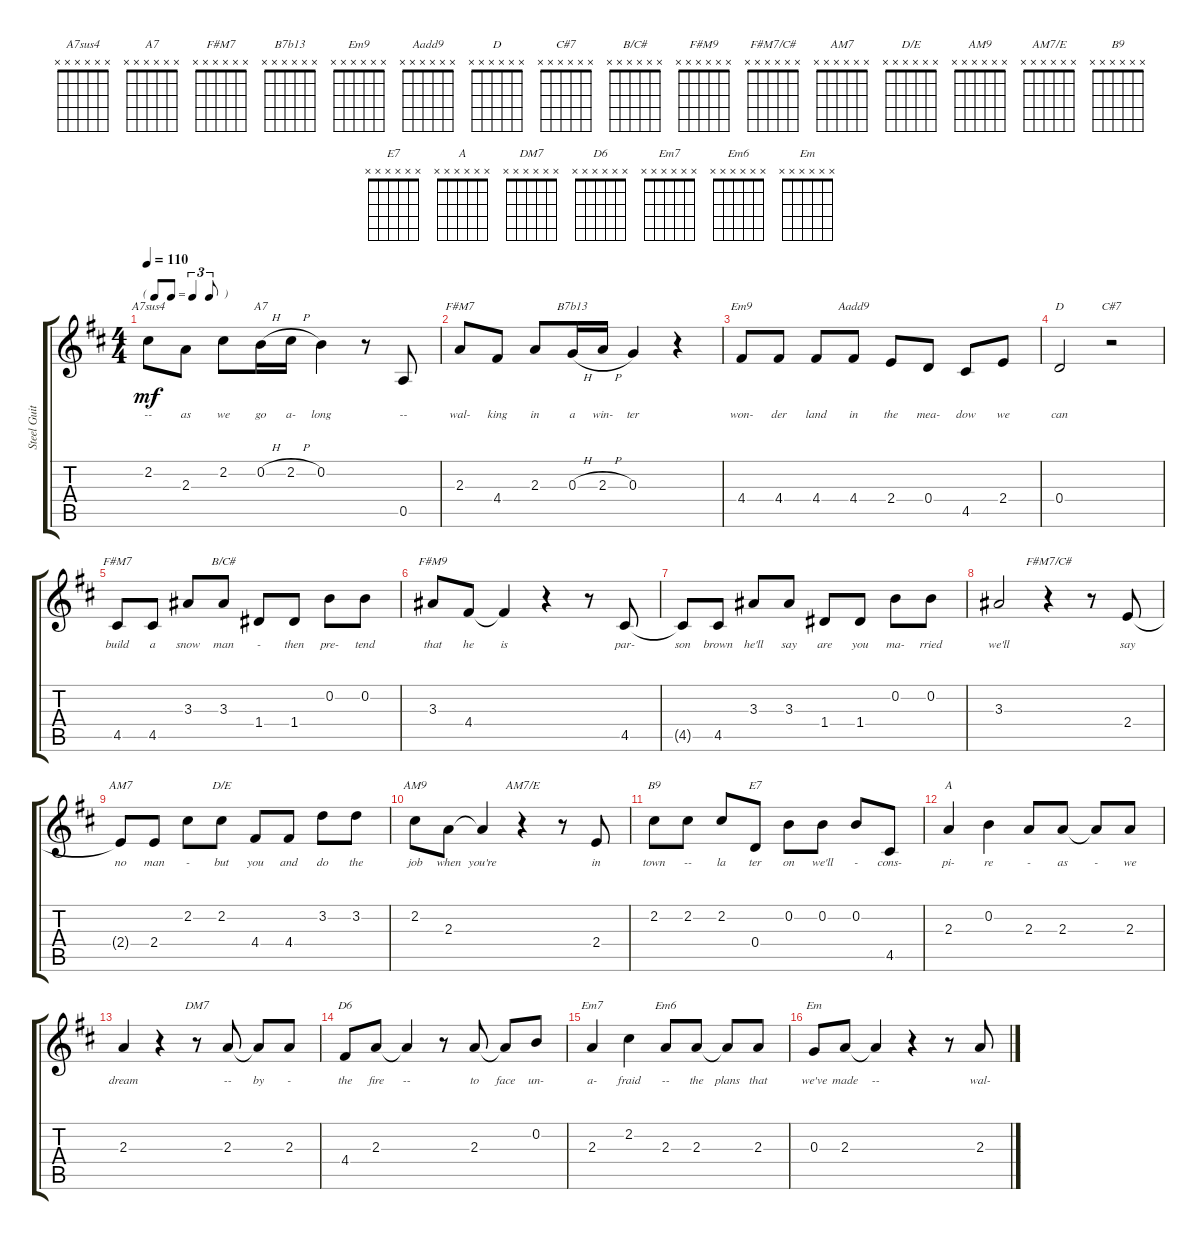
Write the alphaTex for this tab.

\track ("Steel Guitar" "Steel Guit") {instrument acousticguitarsteel}
\staff {score tabs}
\tuning (E4 B3 G3 D3 A2 E2) {hide}
\chord ("A7sus4" x x x x x x)
\chord ("A7" x x x x x x)
\chord ("F#m7" x x x x x x)
\chord ("B7b13" x x x x x x)
\chord ("Em9" x x x x x x)
\chord ("Aadd9" x x x x x x)
\chord ("D" x x x x x x)
\chord ("C#7" x x x x x x)
\chord ("F#M7" x x x x x x)
\chord ("B/C#" x x x x x x)
\chord ("F#M9" x x x x x x)
\chord ("F#M7/C#" x x x x x x)
\chord ("AM7" x x x x x x)
\chord ("D/E" x x x x x x)
\chord ("AM9" x x x x x x)
\chord ("AM7/E" x x x x x x)
\chord ("B9" x x x x x x)
\chord ("E7" x x x x x x)
\chord ("A" x x x x x x)
\chord ("DM7" x x x x x x)
\chord ("D6" x x x x x x)
\chord ("Em7" x x x x x x)
\chord ("Em6" x x x x x x)
\chord ("Em" x x x x x x)
\ts (4 4)
\tf triplet8th
\tempo 110
\clef g2
\ks d
2.2.8{ch "A7sus4" lyrics (0 "--") lyrics (1 "") lyrics (2 "") lyrics (3 "") lyrics (4 "") dy mf} 2.3.8{lyrics (0 "as") lyrics (1 "") lyrics (2 "") lyrics (3 "") lyrics (4 "")} 2.2.8{lyrics (0 "we") lyrics (1 "") lyrics (2 "") lyrics (3 "") lyrics (4 "")} 0.2{h}.16{ch "A7" lyrics (0 "go") lyrics (1 "") lyrics (2 "") lyrics (3 "") lyrics (4 "")} 2.2{h}.16{lyrics (0 "a-") lyrics (1 "") lyrics (2 "") lyrics (3 "") lyrics (4 "")} 0.2.4{lyrics (0 "long") lyrics (1 "") lyrics (2 "") lyrics (3 "") lyrics (4 "")} r.8 0.5.8{lyrics (0 "--") lyrics (1 "") lyrics (2 "") lyrics (3 "") lyrics (4 "")} |
2.3.8{ch "F#m7" lyrics (0 "wal-") lyrics (1 "") lyrics (2 "") lyrics (3 "") lyrics (4 "")} 4.4.8{lyrics (0 "king") lyrics (1 "") lyrics (2 "") lyrics (3 "") lyrics (4 "")} 2.3.8{lyrics (0 "in") lyrics (1 "") lyrics (2 "") lyrics (3 "") lyrics (4 "")} 0.3{h}.16{ch "B7b13" lyrics (0 "a") lyrics (1 "") lyrics (2 "") lyrics (3 "") lyrics (4 "")} 2.3{h}.16{lyrics (0 "win-") lyrics (1 "") lyrics (2 "") lyrics (3 "") lyrics (4 "")} 0.3.4{lyrics (0 "ter") lyrics (1 "") lyrics (2 "") lyrics (3 "") lyrics (4 "")} r.4 |
4.4.8{ch "Em9" lyrics (0 "won-") lyrics (1 "") lyrics (2 "") lyrics (3 "") lyrics (4 "")} 4.4.8{lyrics (0 "der") lyrics (1 "") lyrics (2 "") lyrics (3 "") lyrics (4 "")} 4.4.8{lyrics (0 "land") lyrics (1 "") lyrics (2 "") lyrics (3 "") lyrics (4 "")} 4.4.8{ch "Aadd9" lyrics (0 "in") lyrics (1 "") lyrics (2 "") lyrics (3 "") lyrics (4 "")} 2.4.8{lyrics (0 "the") lyrics (1 "") lyrics (2 "") lyrics (3 "") lyrics (4 "")} 0.4.8{lyrics (0 "mea-") lyrics (1 "") lyrics (2 "") lyrics (3 "") lyrics (4 "")} 4.5.8{lyrics (0 "dow") lyrics (1 "") lyrics (2 "") lyrics (3 "") lyrics (4 "")} 2.4.8{lyrics (0 "we") lyrics (1 "") lyrics (2 "") lyrics (3 "") lyrics (4 "")} |
0.4.2{ch "D" lyrics (0 "can") lyrics (1 "") lyrics (2 "") lyrics (3 "") lyrics (4 "")} r.2{ch "C#7"} |
4.5.8{ch "F#M7" lyrics (0 "build") lyrics (1 "") lyrics (2 "") lyrics (3 "") lyrics (4 "")} 4.5.8{lyrics (0 "a") lyrics (1 "") lyrics (2 "") lyrics (3 "") lyrics (4 "")} 3.3.8{lyrics (0 "snow") lyrics (1 "") lyrics (2 "") lyrics (3 "") lyrics (4 "")} 3.3.8{ch "B/C#" lyrics (0 "man") lyrics (1 "") lyrics (2 "") lyrics (3 "") lyrics (4 "")} 1.4.8{lyrics (0 "-") lyrics (1 "") lyrics (2 "") lyrics (3 "") lyrics (4 "")} 1.4.8{lyrics (0 "then") lyrics (1 "") lyrics (2 "") lyrics (3 "") lyrics (4 "")} 0.2.8{lyrics (0 "pre-") lyrics (1 "") lyrics (2 "") lyrics (3 "") lyrics (4 "")} 0.2.8{lyrics (0 "tend") lyrics (1 "") lyrics (2 "") lyrics (3 "") lyrics (4 "")} |
3.3.8{ch "F#M9" lyrics (0 "that") lyrics (1 "") lyrics (2 "") lyrics (3 "") lyrics (4 "")} 4.4.8{lyrics (0 "he") lyrics (1 "") lyrics (2 "") lyrics (3 "") lyrics (4 "")} 4.4{t}.4{lyrics (0 "is") lyrics (1 "") lyrics (2 "") lyrics (3 "") lyrics (4 "")} r.4 r.8 4.5.8{lyrics (0 "par-") lyrics (1 "") lyrics (2 "") lyrics (3 "") lyrics (4 "")} |
4.5{t}.8{lyrics (0 "son") lyrics (1 "") lyrics (2 "") lyrics (3 "") lyrics (4 "")} 4.5.8{lyrics (0 "brown") lyrics (1 "") lyrics (2 "") lyrics (3 "") lyrics (4 "")} 3.3.8{lyrics (0 "he'll") lyrics (1 "") lyrics (2 "") lyrics (3 "") lyrics (4 "")} 3.3.8{lyrics (0 "say") lyrics (1 "") lyrics (2 "") lyrics (3 "") lyrics (4 "")} 1.4.8{lyrics (0 "are") lyrics (1 "") lyrics (2 "") lyrics (3 "") lyrics (4 "")} 1.4.8{lyrics (0 "you") lyrics (1 "") lyrics (2 "") lyrics (3 "") lyrics (4 "")} 0.2.8{lyrics (0 "ma-") lyrics (1 "") lyrics (2 "") lyrics (3 "") lyrics (4 "")} 0.2.8{lyrics (0 "rried") lyrics (1 "") lyrics (2 "") lyrics (3 "") lyrics (4 "")} |
3.3.2{lyrics (0 "we'll") lyrics (1 "") lyrics (2 "") lyrics (3 "") lyrics (4 "")} r.4{ch "F#M7/C#"} r.8 2.4.8{lyrics (0 "say") lyrics (1 "") lyrics (2 "") lyrics (3 "") lyrics (4 "")} |
2.4{t}.8{ch "AM7" lyrics (0 "no") lyrics (1 "") lyrics (2 "") lyrics (3 "") lyrics (4 "")} 2.4.8{lyrics (0 "man") lyrics (1 "") lyrics (2 "") lyrics (3 "") lyrics (4 "")} 2.2.8{lyrics (0 "-") lyrics (1 "") lyrics (2 "") lyrics (3 "") lyrics (4 "")} 2.2.8{ch "D/E" lyrics (0 "but") lyrics (1 "") lyrics (2 "") lyrics (3 "") lyrics (4 "")} 4.4.8{lyrics (0 "you") lyrics (1 "") lyrics (2 "") lyrics (3 "") lyrics (4 "")} 4.4.8{lyrics (0 "and") lyrics (1 "") lyrics (2 "") lyrics (3 "") lyrics (4 "")} 3.2.8{lyrics (0 "do") lyrics (1 "") lyrics (2 "") lyrics (3 "") lyrics (4 "")} 3.2.8{lyrics (0 "the") lyrics (1 "") lyrics (2 "") lyrics (3 "") lyrics (4 "")} |
2.2.8{ch "AM9" lyrics (0 "job") lyrics (1 "") lyrics (2 "") lyrics (3 "") lyrics (4 "")} 2.3.8{lyrics (0 "when") lyrics (1 "") lyrics (2 "") lyrics (3 "") lyrics (4 "")} 2.3{t}.4{lyrics (0 "you're") lyrics (1 "") lyrics (2 "") lyrics (3 "") lyrics (4 "")} r.4{ch "AM7/E"} r.8 2.4.8{lyrics (0 "in") lyrics (1 "") lyrics (2 "") lyrics (3 "") lyrics (4 "")} |
2.2.8{ch "B9" lyrics (0 "town") lyrics (1 "") lyrics (2 "") lyrics (3 "") lyrics (4 "")} 2.2.8{lyrics (0 "--") lyrics (1 "") lyrics (2 "") lyrics (3 "") lyrics (4 "")} 2.2.8{lyrics (0 "la") lyrics (1 "") lyrics (2 "") lyrics (3 "") lyrics (4 "")} 0.4.8{ch "E7" lyrics (0 "ter") lyrics (1 "") lyrics (2 "") lyrics (3 "") lyrics (4 "")} 0.2.8{lyrics (0 "on") lyrics (1 "") lyrics (2 "") lyrics (3 "") lyrics (4 "")} 0.2.8{lyrics (0 "we'll") lyrics (1 "") lyrics (2 "") lyrics (3 "") lyrics (4 "")} 0.2.8{lyrics (0 "-") lyrics (1 "") lyrics (2 "") lyrics (3 "") lyrics (4 "")} 4.5.8{lyrics (0 "cons-") lyrics (1 "") lyrics (2 "") lyrics (3 "") lyrics (4 "")} |
2.3.4{ch "A" lyrics (0 "pi-") lyrics (1 "") lyrics (2 "") lyrics (3 "") lyrics (4 "")} 0.2.4{lyrics (0 "re") lyrics (1 "") lyrics (2 "") lyrics (3 "") lyrics (4 "")} 2.3.8{lyrics (0 "-") lyrics (1 "") lyrics (2 "") lyrics (3 "") lyrics (4 "")} 2.3.8{lyrics (0 "as") lyrics (1 "") lyrics (2 "") lyrics (3 "") lyrics (4 "")} 2.3{t}.8{lyrics (0 "-") lyrics (1 "") lyrics (2 "") lyrics (3 "") lyrics (4 "")} 2.3.8{lyrics (0 "we") lyrics (1 "") lyrics (2 "") lyrics (3 "") lyrics (4 "")} |
2.3.4{lyrics (0 "dream") lyrics (1 "") lyrics (2 "") lyrics (3 "") lyrics (4 "")} r.4 r.8{ch "DM7"} 2.3.8{lyrics (0 "--") lyrics (1 "") lyrics (2 "") lyrics (3 "") lyrics (4 "")} 2.3{t}.8{lyrics (0 "by") lyrics (1 "") lyrics (2 "") lyrics (3 "") lyrics (4 "")} 2.3.8{lyrics (0 "-") lyrics (1 "") lyrics (2 "") lyrics (3 "") lyrics (4 "")} |
4.4.8{ch "D6" lyrics (0 "the") lyrics (1 "") lyrics (2 "") lyrics (3 "") lyrics (4 "")} 2.3.8{lyrics (0 "fire") lyrics (1 "") lyrics (2 "") lyrics (3 "") lyrics (4 "")} 2.3{t}.4{lyrics (0 "--") lyrics (1 "") lyrics (2 "") lyrics (3 "") lyrics (4 "")} r.8 2.3.8{lyrics (0 "to") lyrics (1 "") lyrics (2 "") lyrics (3 "") lyrics (4 "")} 2.3{t}.8{lyrics (0 "face") lyrics (1 "") lyrics (2 "") lyrics (3 "") lyrics (4 "")} 0.2.8{lyrics (0 "un-") lyrics (1 "") lyrics (2 "") lyrics (3 "") lyrics (4 "")} |
2.3.4{ch "Em7" lyrics (0 "a-") lyrics (1 "") lyrics (2 "") lyrics (3 "") lyrics (4 "")} 2.2.4{lyrics (0 "fraid") lyrics (1 "") lyrics (2 "") lyrics (3 "") lyrics (4 "")} 2.3.8{ch "Em6" lyrics (0 "--") lyrics (1 "") lyrics (2 "") lyrics (3 "") lyrics (4 "")} 2.3.8{lyrics (0 "the") lyrics (1 "") lyrics (2 "") lyrics (3 "") lyrics (4 "")} 2.3{t}.8{lyrics (0 "plans") lyrics (1 "") lyrics (2 "") lyrics (3 "") lyrics (4 "")} 2.3.8{lyrics (0 "that") lyrics (1 "") lyrics (2 "") lyrics (3 "") lyrics (4 "")} |
0.3.8{ch "Em" lyrics (0 "we've") lyrics (1 "") lyrics (2 "") lyrics (3 "") lyrics (4 "")} 2.3.8{lyrics (0 "made") lyrics (1 "") lyrics (2 "") lyrics (3 "") lyrics (4 "")} 2.3{t}.4{lyrics (0 "--") lyrics (1 "") lyrics (2 "") lyrics (3 "") lyrics (4 "")} r.4 r.8 2.3.8{lyrics (0 "wal-") lyrics (1 "") lyrics (2 "") lyrics (3 "") lyrics (4 "")}
